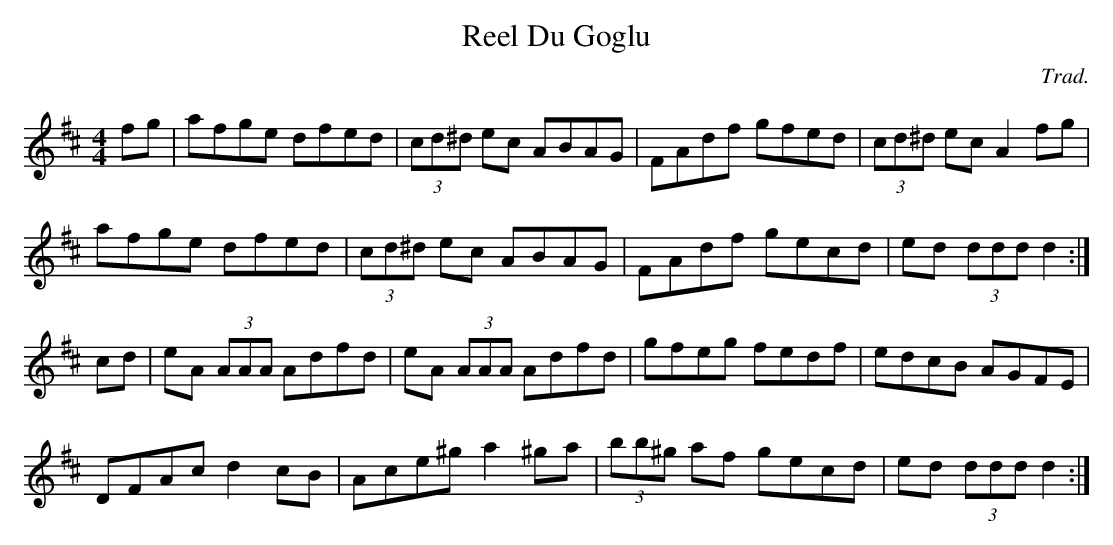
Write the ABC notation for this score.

X:1
T:Reel Du Goglu
M:4/4
L:1/8
C:Trad.
K:D
fg|afge dfed|(3cd^d ec ABAG|FAdf gfed|(3cd^d ec A2fg|!
afge dfed|(3cd^d ec ABAG|FAdf gecd|ed (3ddd d2:|!
 cd|eA (3AAA Adfd|eA (3AAA Adfd|gfeg fedf|edcB AGFE|!
DFAc d2cB|Ace^g a2^ga|(3bb^g af gecd|ed (3ddd d2:|!
